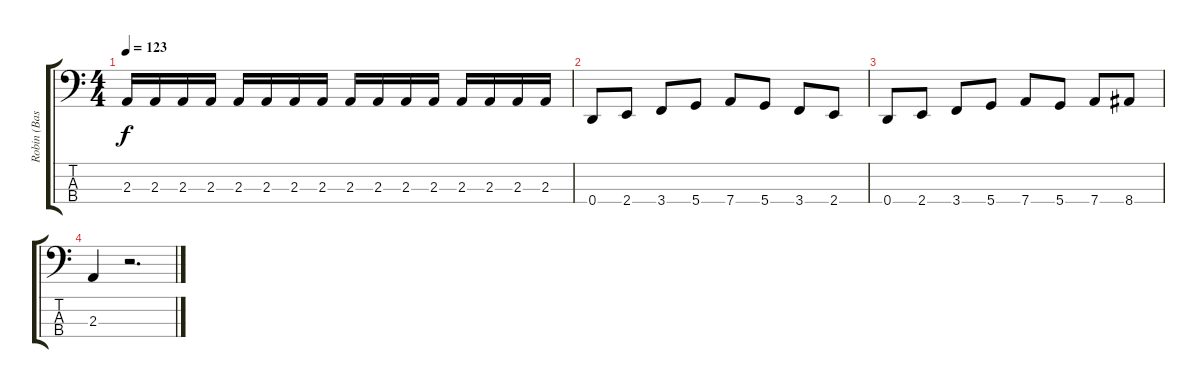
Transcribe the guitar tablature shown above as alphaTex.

\track ("Robin (Bass)" "Robin (Bas") {instrument electricbassfinger}
\staff {score tabs}
\tuning (F2 C2 G1 D1) {hide}
\ts (4 4)
\tempo 123
\clef f4
\ks c
2.3.16{dy f} 2.3.16 2.3.16 2.3.16 2.3.16 2.3.16 2.3.16 2.3.16 2.3.16 2.3.16 2.3.16 2.3.16 2.3.16 2.3.16 2.3.16 2.3.16 |
0.4.8 2.4.8 3.4.8 5.4.8 7.4.8 5.4.8 3.4.8 2.4.8 |
0.4.8 2.4.8 3.4.8 5.4.8 7.4.8 5.4.8 7.4.8 8.4.8 |
2.3.4 r.2{d}
